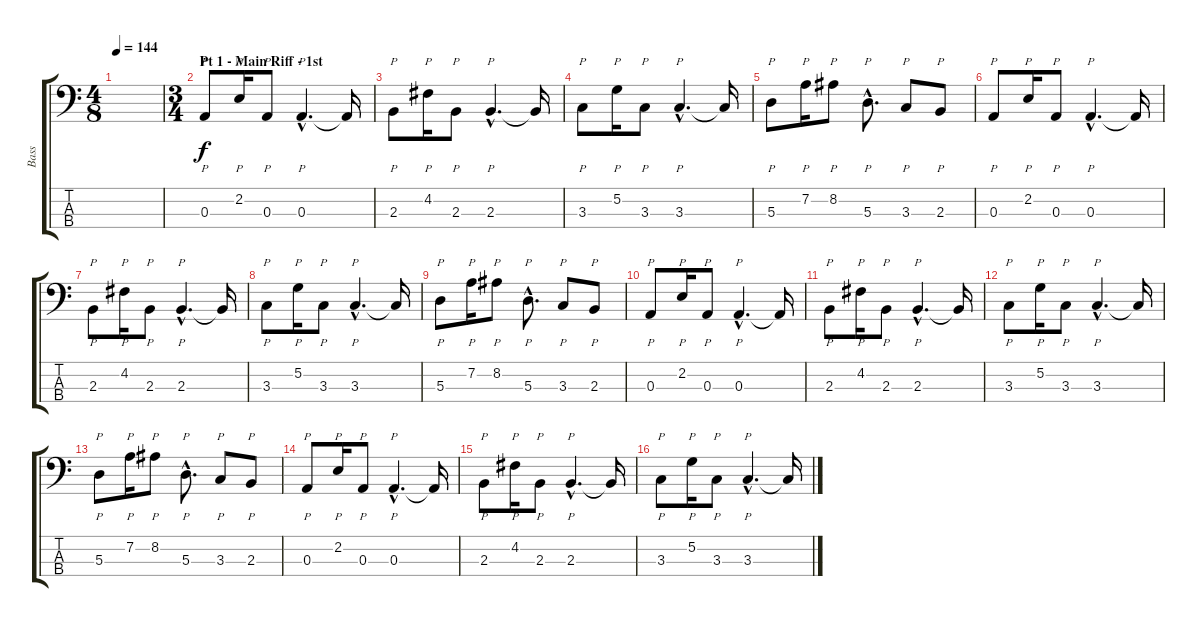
\track ("Bass" "Bass") {instrument fretlessbass}
\staff {score tabs}
\tuning (G2 D2 A1 E1) {hide}
\ts (4 8)
\tempo 144
\clef f4
\ks c
|
\ts (3 4)
\section ("" "Pt 1 - Main Riff - 1st ")
0.3.8{p} 2.2.16{p} 0.3.8{p} 0.3{hac}.4{p d} 0.3{t}.16 |
2.3.8{p} 4.2.16{p} 2.3.8{p} 2.3{hac}.4{p d} 2.3{t}.16 |
3.3.8{p} 5.2.16{p} 3.3.8{p} 3.3{hac}.4{p d} 3.3{t}.16 |
5.3.8{p} 7.2.16{p} 8.2.8{p} 5.3{hac}.8{p d} 3.3.8{p} 2.3.8{p} |
0.3.8{p} 2.2.16{p} 0.3.8{p} 0.3{hac}.4{p d} 0.3{t}.16 |
2.3.8{p} 4.2.16{p} 2.3.8{p} 2.3{hac}.4{p d} 2.3{t}.16 |
3.3.8{p} 5.2.16{p} 3.3.8{p} 3.3{hac}.4{p d} 3.3{t}.16 |
5.3.8{p} 7.2.16{p} 8.2.8{p} 5.3{hac}.8{p d} 3.3.8{p} 2.3.8{p} |
0.3.8{p} 2.2.16{p} 0.3.8{p} 0.3{hac}.4{p d} 0.3{t}.16 |
2.3.8{p} 4.2.16{p} 2.3.8{p} 2.3{hac}.4{p d} 2.3{t}.16 |
3.3.8{p} 5.2.16{p} 3.3.8{p} 3.3{hac}.4{p d} 3.3{t}.16 |
5.3.8{p} 7.2.16{p} 8.2.8{p} 5.3{hac}.8{p d} 3.3.8{p} 2.3.8{p} |
0.3.8{p} 2.2.16{p} 0.3.8{p} 0.3{hac}.4{p d} 0.3{t}.16 |
2.3.8{p} 4.2.16{p} 2.3.8{p} 2.3{hac}.4{p d} 2.3{t}.16 |
3.3.8{p} 5.2.16{p} 3.3.8{p} 3.3{hac}.4{p d} 3.3{t}.16
